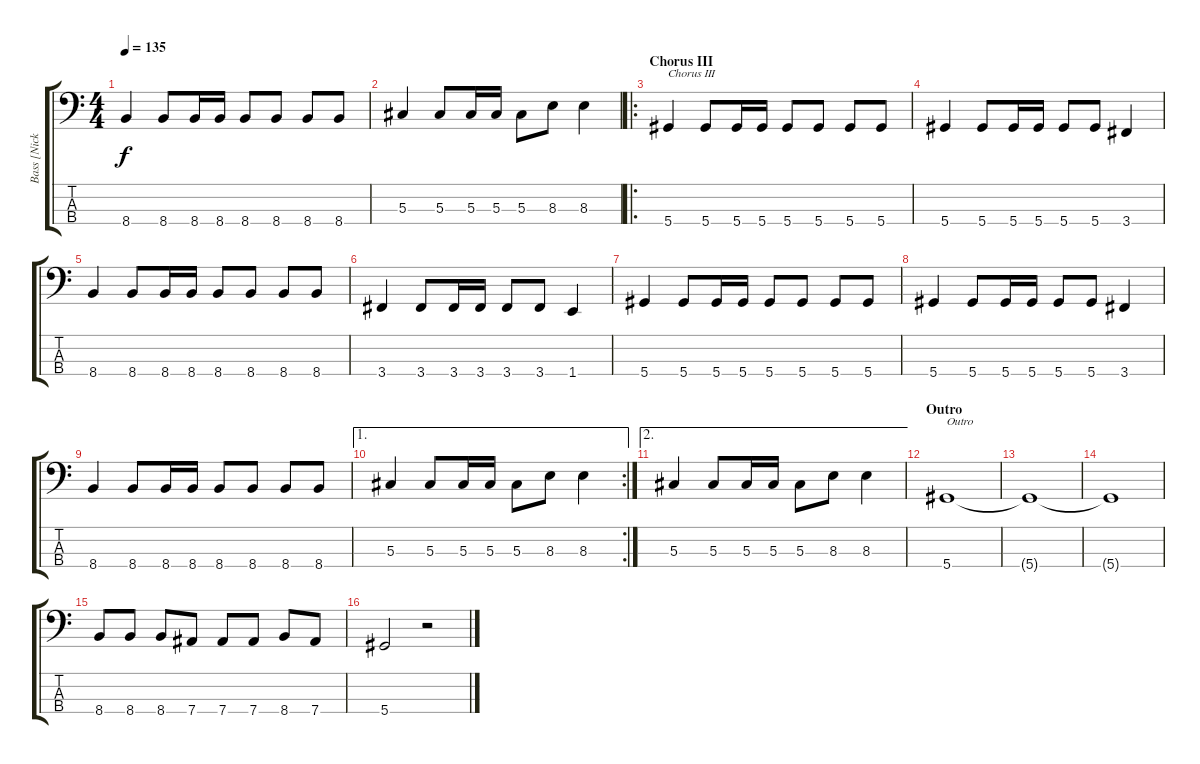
\track ("Bass [Nicklasson]" "Bass [Nick") {instrument electricbasspick}
\staff {score tabs}
\tuning (Gb2 Db2 Ab1 Eb1) {hide}
\ts (4 4)
\tempo 135
\clef f4
\ks c
8.4.4{dy f} 8.4.8 8.4.16 8.4.16 8.4.8 8.4.8 8.4.8 8.4.8 |
5.3.4 5.3.8 5.3.16 5.3.16 5.3.8 8.3.8 8.3.4 |
\ro
\section ("" "Chorus III")
5.4.4{txt "Chorus III"} 5.4.8 5.4.16 5.4.16 5.4.8 5.4.8 5.4.8 5.4.8 |
5.4.4 5.4.8 5.4.16 5.4.16 5.4.8 5.4.8 3.4.4 |
8.4.4 8.4.8 8.4.16 8.4.16 8.4.8 8.4.8 8.4.8 8.4.8 |
3.4.4 3.4.8 3.4.16 3.4.16 3.4.8 3.4.8 1.4.4 |
5.4.4 5.4.8 5.4.16 5.4.16 5.4.8 5.4.8 5.4.8 5.4.8 |
5.4.4 5.4.8 5.4.16 5.4.16 5.4.8 5.4.8 3.4.4 |
8.4.4 8.4.8 8.4.16 8.4.16 8.4.8 8.4.8 8.4.8 8.4.8 |
\ae 1
\rc 2
5.3.4 5.3.8 5.3.16 5.3.16 5.3.8 8.3.8 8.3.4 |
\ae 2
5.3.4 5.3.8 5.3.16 5.3.16 5.3.8 8.3.8 8.3.4 |
\section ("" "Outro")
5.4.1{txt "Outro"} |
5.4{t}.1 |
5.4{t}.1 |
8.4.8 8.4.8 8.4.8 7.4.8 7.4.8 7.4.8 8.4.8 7.4.8 |
5.4.2 r.2
